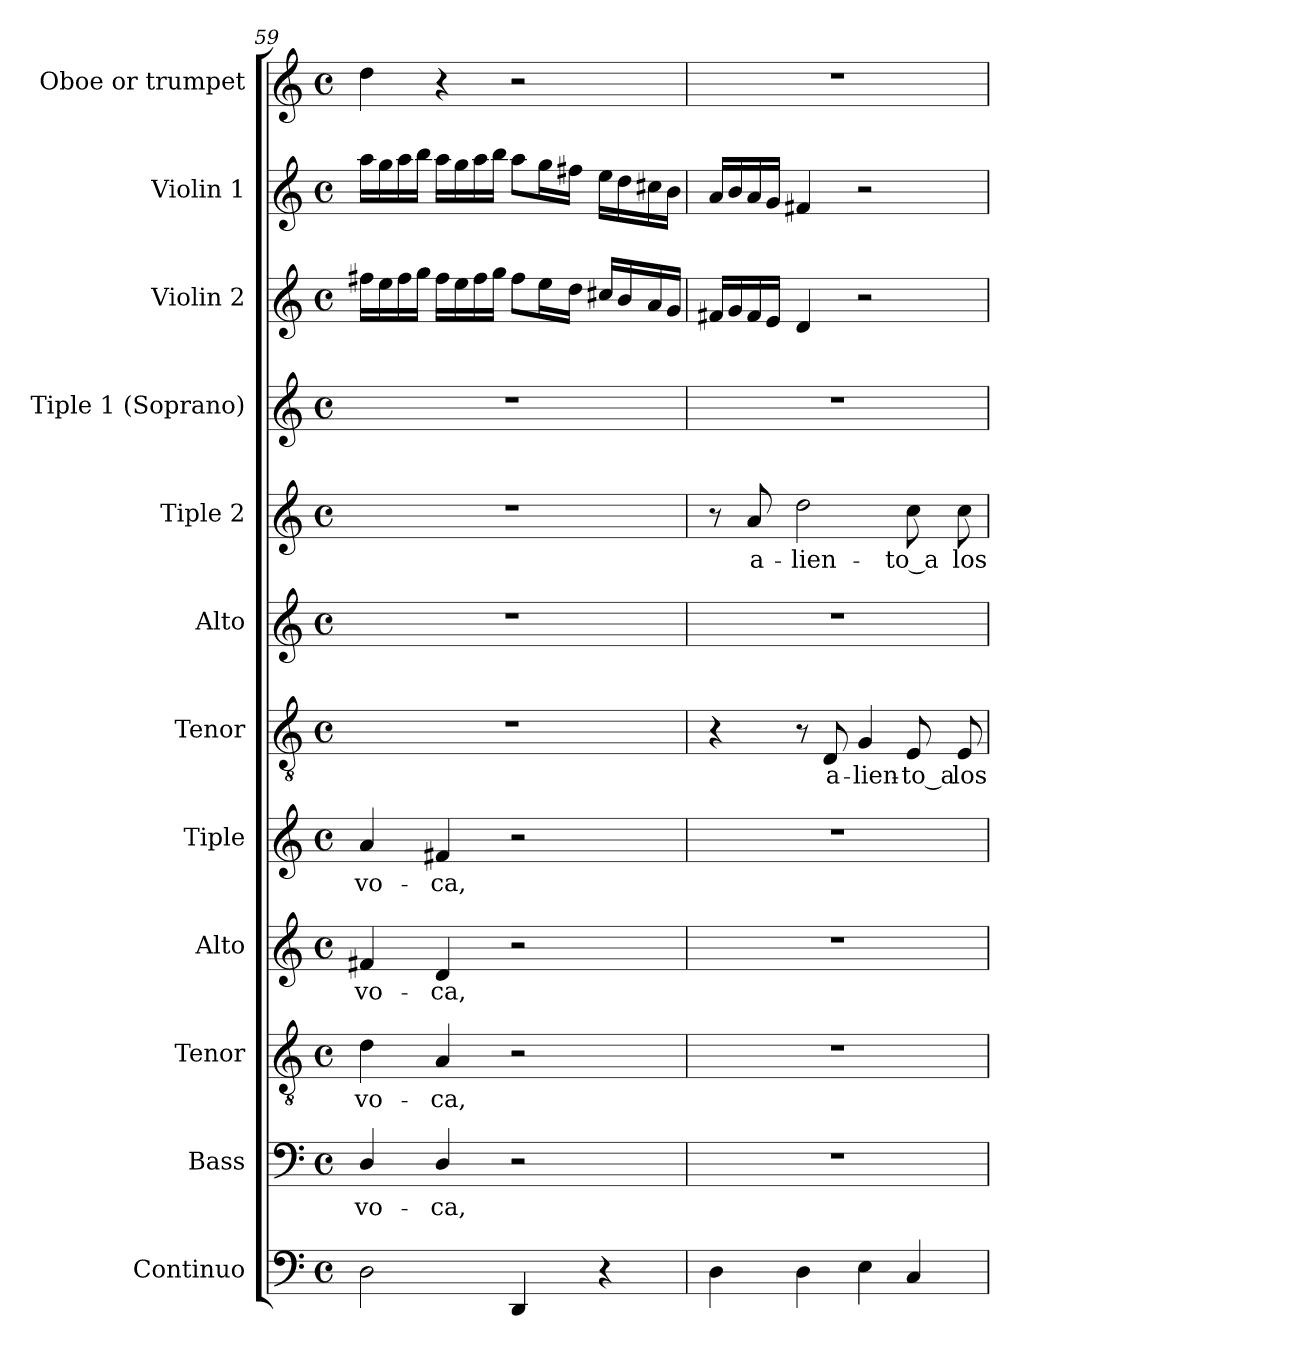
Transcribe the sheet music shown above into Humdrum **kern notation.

**kern	**kern	**text	**kern	**text	**kern	**text	**kern	**text	**kern	**text	**kern	**kern	**text	**kern	**kern	**kern	**kern
*part12	*part11	*part11	*part10	*part10	*part9	*part9	*part8	*part8	*part7	*part7	*part6	*part5	*part5	*part4	*part3	*part2	*part1
*staff12	*staff11	*staff11	*staff10	*staff10	*staff9	*staff9	*staff8	*staff8	*staff7	*staff7	*staff6	*staff5	*staff5	*staff4	*staff3	*staff2	*staff1
*I"Continuo	*I"Bass	*	*I"Tenor	*	*I"Alto	*	*I"Tiple	*	*I"Tenor	*	*I"Alto	*I"Tiple 2	*	*I"Tiple 1 (Soprano)	*I"Violin 2	*I"Violin 1	*I"Oboe or trumpet
*	*I'B.	*	*I'T.	*	*I'A.	*	*	*	*I'T.	*	*I'A.	*	*	*I'S1.	*I'Vln. 2	*I'Vln. 1	*I'Ob.
*clefF4	*clefF4	*	*clefGv2	*	*clefG2	*	*clefG2	*	*clefGv2	*	*clefG2	*clefG2	*	*clefG2	*clefG2	*clefG2	*clefG2
*	*	*	*ITrd7c12	*	*	*	*	*	*ITrd7c12	*	*	*	*	*	*	*	*
*k[]	*k[]	*	*k[]	*	*k[]	*	*k[]	*	*k[]	*	*k[]	*k[]	*	*k[]	*k[]	*k[]	*k[]
*C:	*C:	*	*C:	*	*C:	*	*C:	*	*C:	*	*C:	*C:	*	*C:	*C:	*C:	*C:
*M4/4	*M4/4	*	*M4/4	*	*M4/4	*	*M4/4	*	*M4/4	*	*M4/4	*M4/4	*	*M4/4	*M4/4	*M4/4	*M4/4
*met(c)	*met(c)	*	*met(c)	*	*met(c)	*	*met(c)	*	*met(c)	*	*met(c)	*met(c)	*	*met(c)	*met(c)	*met(c)	*met(c)
=59	=59	=59	=59	=59	=59	=59	=59	=59	=59	=59	=59	=59	=59	=59	=59	=59	=59
!	!	!LO:LY:b:color=#000000	!	!	!	!	!	!	!	!	!	!	!	!	!	!	!
!	!	!	!	!LO:LY:b:color=#000000	!	!	!	!	!	!	!	!	!	!	!	!	!
!	!	!	!	!	!	!LO:LY:b:color=#000000	!	!	!	!	!	!	!	!	!	!	!
!	!	!	!	!	!	!	!	!LO:LY:b:color=#000000	!	!	!	!	!	!	!	!	!
2Di\	4Di/	-vo-	4Di\	-vo-	4f#Xi/	-vo-	4ai/	-vo-	1r	.	1r	1r	.	1r	16ff#Xi\LL	16aai\LL	4ddi\
.	.	.	.	.	.	.	.	.	.	.	.	.	.	.	16eei\	16ggi\	.
.	.	.	.	.	.	.	.	.	.	.	.	.	.	.	16ff#i\	16aai\	.
.	.	.	.	.	.	.	.	.	.	.	.	.	.	.	16ggi\JJ	16bbi\JJ	.
!	!	!LO:LY:b:color=#000000	!	!	!	!	!	!	!	!	!	!	!	!	!	!	!
!	!	!	!	!LO:LY:b:color=#000000	!	!	!	!	!	!	!	!	!	!	!	!	!
!	!	!	!	!	!	!LO:LY:b:color=#000000	!	!	!	!	!	!	!	!	!	!	!
!	!	!	!	!	!	!	!	!LO:LY:b:color=#000000	!	!	!	!	!	!	!	!	!
.	4Di/	-ca,	4AAi/	-ca,	4di/	-ca,	4f#Xi/	-ca,	.	.	.	.	.	.	16ff#i\LL	16aai\LL	4r
.	.	.	.	.	.	.	.	.	.	.	.	.	.	.	16eei\	16ggi\	.
.	.	.	.	.	.	.	.	.	.	.	.	.	.	.	16ff#i\	16aai\	.
.	.	.	.	.	.	.	.	.	.	.	.	.	.	.	16ggi\JJ	16bbi\JJ	.
4DDi/	2r	.	2r	.	2r	.	2r	.	.	.	.	.	.	.	8ff#i\L	8aai\L	2r
.	.	.	.	.	.	.	.	.	.	.	.	.	.	.	16eei\L	16ggi\L	.
.	.	.	.	.	.	.	.	.	.	.	.	.	.	.	16ddi\JJ	16ff#Xi\JJ	.
4r	.	.	.	.	.	.	.	.	.	.	.	.	.	.	16cc#Xi/LL	16eei\LL	.
.	.	.	.	.	.	.	.	.	.	.	.	.	.	.	16bi/	16ddi\	.
.	.	.	.	.	.	.	.	.	.	.	.	.	.	.	16ai/	16cc#Xi\	.
.	.	.	.	.	.	.	.	.	.	.	.	.	.	.	16gi/JJ	16bi\JJ	.
=60	=60	=60	=60	=60	=60	=60	=60	=60	=60	=60	=60	=60	=60	=60	=60	=60	=60
4Di\	1r	.	1r	.	1r	.	1r	.	4r	.	1r	8r	.	1r	16f#Xi/LL	16ai/LL	1r
.	.	.	.	.	.	.	.	.	.	.	.	.	.	.	16gi/	16bi/	.
!	!	!	!	!	!	!	!	!	!	!	!	!	!LO:LY:b:color=#000000	!	!	!	!
.	.	.	.	.	.	.	.	.	.	.	.	8ai/	a-	.	16f#i/	16ai/	.
.	.	.	.	.	.	.	.	.	.	.	.	.	.	.	16ei/JJ	16gi/JJ	.
!	!	!	!	!	!	!	!	!	!	!	!	!	!LO:LY:b:color=#000000	!	!	!	!
4Di\	.	.	.	.	.	.	.	.	8r	.	.	2ddi\	-lien-	.	4di/	4f#Xi/	.
!	!	!	!	!	!	!	!	!	!	!LO:LY:b:color=#000000	!	!	!	!	!	!	!
.	.	.	.	.	.	.	.	.	8DDi/	a-	.	.	.	.	.	.	.
!	!	!	!	!	!	!	!	!	!	!LO:LY:b:color=#000000	!	!	!	!	!	!	!
4Ei\	.	.	.	.	.	.	.	.	4GGi/	-lien-	.	.	.	.	2r	2r	.
!	!	!	!	!	!	!	!	!	!	!LO:LY:b:color=#000000	!	!	!	!	!	!	!
!	!	!	!	!	!	!	!	!	!	!	!	!	!LO:LY:b:color=#000000	!	!	!	!
4Ci/	.	.	.	.	.	.	.	.	8EEi/	-to_a	.	8cci\	-to_a	.	.	.	.
!	!	!	!	!	!	!	!	!	!	!LO:LY:b:color=#000000	!	!	!	!	!	!	!
!	!	!	!	!	!	!	!	!	!	!	!	!	!LO:LY:b:color=#000000	!	!	!	!
.	.	.	.	.	.	.	.	.	8EEi/	los	.	8cci\	los	.	.	.	.
=	=	=	=	=	=	=	=	=	=	=	=	=	=	=	=	=	=
*-	*-	*-	*-	*-	*-	*-	*-	*-	*-	*-	*-	*-	*-	*-	*-	*-	*-
